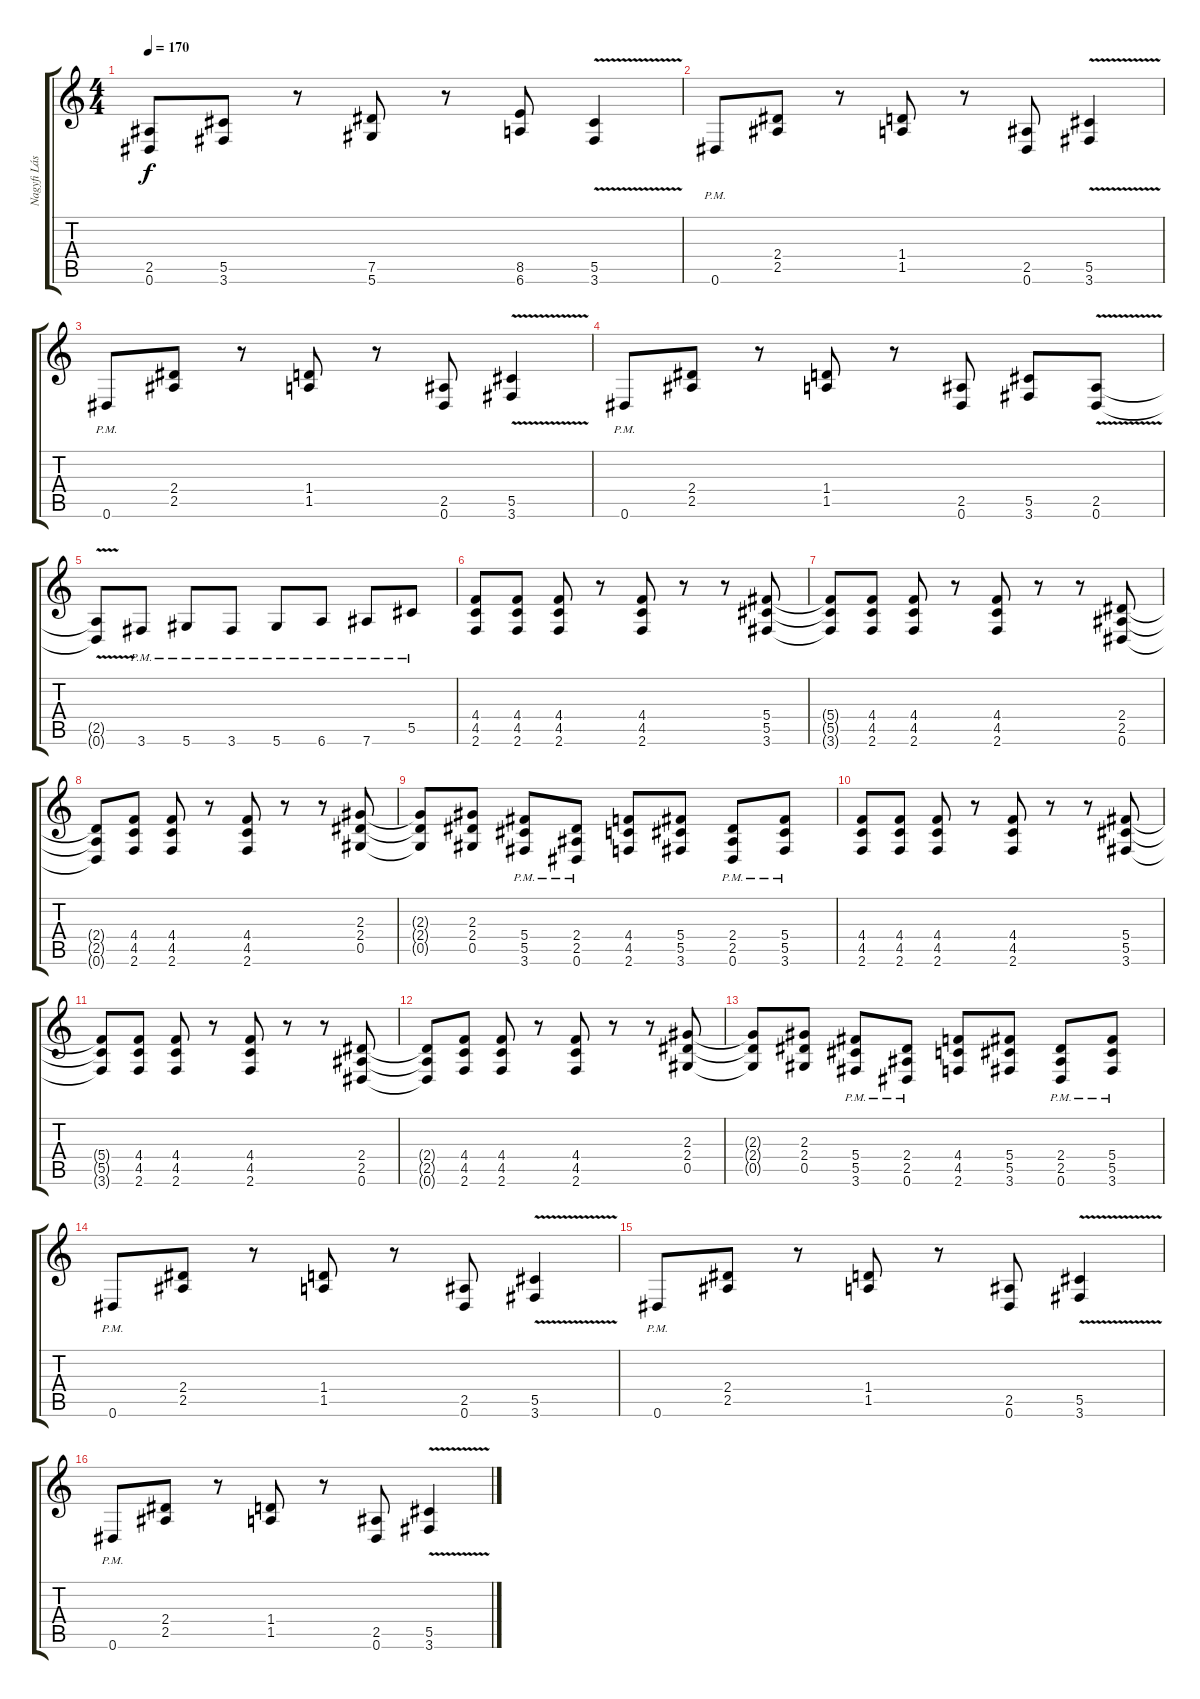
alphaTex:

\track ("Nagyfi László - Kíséret" "Nagyfi Lás") {instrument overdrivenguitar}
\staff {score tabs}
\tuning (Eb4 Bb3 Gb3 Db3 Ab2 Eb2) {hide}
\ts (4 4)
\tempo 170
\clef g2
\ks c
(2.5 0.6).8{dy f} (5.5 3.6).8 r.8 (7.5 5.6).8 r.8 (8.5 6.6).8 (5.5{v} 3.6{v}).4 |
0.6{pm}.8 (2.4 2.5).8 r.8 (1.4 1.5).8 r.8 (2.5 0.6).8 (5.5{v} 3.6{v}).4 |
0.6{pm}.8 (2.4 2.5).8 r.8 (1.4 1.5).8 r.8 (2.5 0.6).8 (5.5{v} 3.6{v}).4 |
0.6{pm}.8 (2.4 2.5).8 r.8 (1.4 1.5).8 r.8 (2.5 0.6).8 (5.5 3.6).8 (2.5{v} 0.6).8 |
(2.5{t} 0.6{t}).8 3.6{pm}.8 5.6{pm}.8 3.6{pm}.8 5.6{pm}.8 6.6{pm}.8 7.6{pm}.8 5.5{pm}.8 |
(4.4 4.5 2.6).8 (4.4 4.5 2.6).8 (4.4 4.5 2.6).8 r.8 (4.4 4.5 2.6).8 r.8 r.8 (5.4 5.5 3.6).8 |
(5.4{t} 5.5{t} 3.6{t}).8 (4.4 4.5 2.6).8 (4.4 4.5 2.6).8 r.8 (4.4 4.5 2.6).8 r.8 r.8 (2.4 2.5 0.6).8 |
(2.4{t} 2.5{t} 0.6{t}).8 (4.4 4.5 2.6).8 (4.4 4.5 2.6).8 r.8 (4.4 4.5 2.6).8 r.8 r.8 (2.3 2.4 0.5).8 |
(2.3{t} 2.4{t} 0.5{t}).8 (2.3 2.4 0.5).8 (5.4{pm} 5.5{pm} 3.6{pm}).8 (2.4{pm} 2.5{pm} 0.6{pm}).8 (4.4 4.5 2.6).8 (5.4 5.5 3.6).8 (2.4{pm} 2.5{pm} 0.6{pm}).8 (5.4{pm} 5.5{pm} 3.6{pm}).8 |
(4.4 4.5 2.6).8 (4.4 4.5 2.6).8 (4.4 4.5 2.6).8 r.8 (4.4 4.5 2.6).8 r.8 r.8 (5.4 5.5 3.6).8 |
(5.4{t} 5.5{t} 3.6{t}).8 (4.4 4.5 2.6).8 (4.4 4.5 2.6).8 r.8 (4.4 4.5 2.6).8 r.8 r.8 (2.4 2.5 0.6).8 |
(2.4{t} 2.5{t} 0.6{t}).8 (4.4 4.5 2.6).8 (4.4 4.5 2.6).8 r.8 (4.4 4.5 2.6).8 r.8 r.8 (2.3 2.4 0.5).8 |
(2.3{t} 2.4{t} 0.5{t}).8 (2.3 2.4 0.5).8 (5.4{pm} 5.5{pm} 3.6{pm}).8 (2.4{pm} 2.5{pm} 0.6{pm}).8 (4.4 4.5 2.6).8 (5.4 5.5 3.6).8 (2.4{pm} 2.5{pm} 0.6{pm}).8 (5.4{pm} 5.5{pm} 3.6{pm}).8 |
0.6{pm}.8 (2.4 2.5).8 r.8 (1.4 1.5).8 r.8 (2.5 0.6).8 (5.5{v} 3.6{v}).4 |
0.6{pm}.8 (2.4 2.5).8 r.8 (1.4 1.5).8 r.8 (2.5 0.6).8 (5.5{v} 3.6{v}).4 |
0.6{pm}.8 (2.4 2.5).8 r.8 (1.4 1.5).8 r.8 (2.5 0.6).8 (5.5{v} 3.6{v}).4
